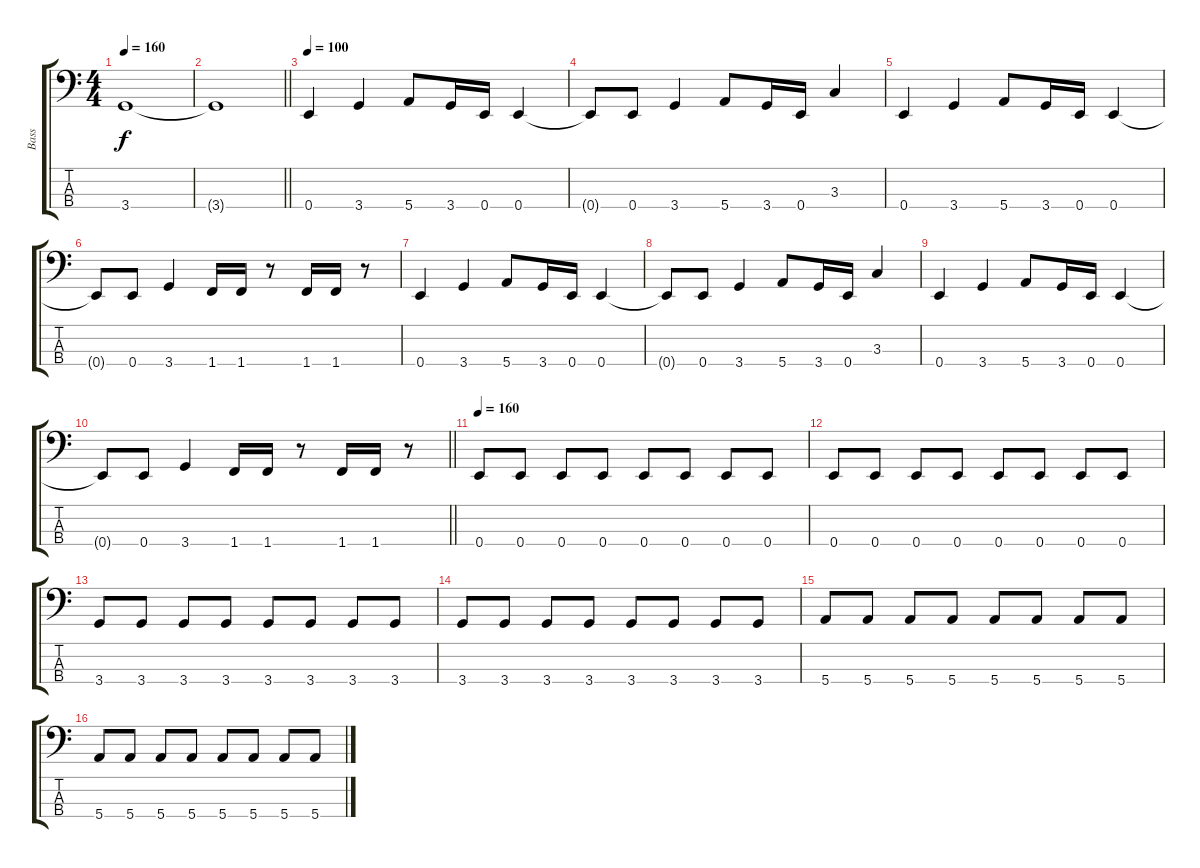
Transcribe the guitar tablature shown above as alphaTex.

\track ("Bass" "Bass") {instrument electricbasspick}
\staff {score tabs}
\tuning (G2 D2 A1 E1) {hide}
\ts (4 4)
\tempo 160
\clef f4
\ks c
3.4.1{dy f} |
\barLineRight lightlight
3.4{t}.1 |
\tempo 100
0.4.4 3.4.4 5.4.8 3.4.16 0.4.16 0.4.4 |
0.4{t}.8 0.4.8 3.4.4 5.4.8 3.4.16 0.4.16 3.3.4 |
0.4.4 3.4.4 5.4.8 3.4.16 0.4.16 0.4.4 |
0.4{t}.8 0.4.8 3.4.4 1.4.16 1.4.16 r.8 1.4.16 1.4.16 r.8 |
0.4.4 3.4.4 5.4.8 3.4.16 0.4.16 0.4.4 |
0.4{t}.8 0.4.8 3.4.4 5.4.8 3.4.16 0.4.16 3.3.4 |
0.4.4 3.4.4 5.4.8 3.4.16 0.4.16 0.4.4 |
\barLineRight lightlight
0.4{t}.8 0.4.8 3.4.4 1.4.16 1.4.16 r.8 1.4.16 1.4.16 r.8 |
\tempo 160
0.4.8 0.4.8 0.4.8 0.4.8 0.4.8 0.4.8 0.4.8 0.4.8 |
0.4.8 0.4.8 0.4.8 0.4.8 0.4.8 0.4.8 0.4.8 0.4.8 |
3.4.8 3.4.8 3.4.8 3.4.8 3.4.8 3.4.8 3.4.8 3.4.8 |
3.4.8 3.4.8 3.4.8 3.4.8 3.4.8 3.4.8 3.4.8 3.4.8 |
5.4.8 5.4.8 5.4.8 5.4.8 5.4.8 5.4.8 5.4.8 5.4.8 |
5.4.8 5.4.8 5.4.8 5.4.8 5.4.8 5.4.8 5.4.8 5.4.8
